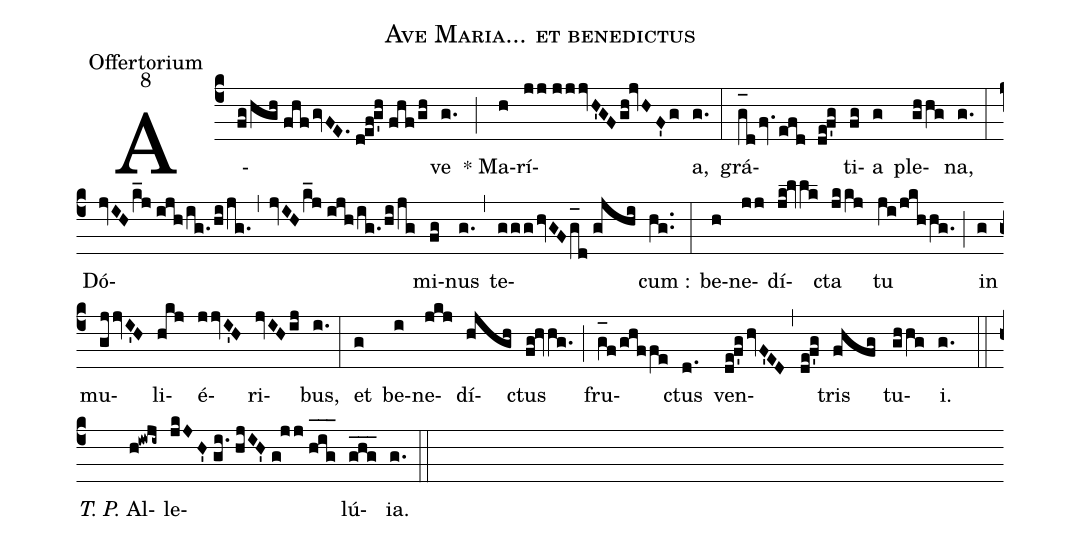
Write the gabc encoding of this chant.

name:Ave Maria... et benedictus;
office-part:Offertorium;
mode:8;
%%
(c4) A(fg/hgh//fhfgvFE.//def!g'h//fhf/gh)ve(g.) (;) * Ma(h)rí(jj//jjjvH'GFgh!jvHF'g)a,(g.) (:) grá(g_[oh:h]dfv.efd de!f'g)ti(fg)a(g) ple(ghhg)na,(g.) (:) Dó(jvIHk_j//ijh/ig./hi/jg.)(,)(jvIHk_j//ijh/ig./hi/jg)mi(fg)nus(g.) (,) te(ggghvGFg_[oh:h]d//gjhi)cum :(hg..) (:) be(h)ne(jj)dí(jk!lvlk)cta(jkkj) tu(ji/jkhhg.) (;) in(g) mu(gjjvI'H)li(hkj)é(jjvI'H)ri(jvIHij)bus,(i.) (:) et(g) be(i)ne(jkj)dí(hjgh)ctus(fg!hvhg.) (;) fru(g_[oh:h]f/ghffe)ctus(d.) ven(de!f'ghvF'ED,de!f'g)tris(fhfg) tu(ghhg)i.(g.) (::) <i>T. P.</i> Al(h!iwji~)le(jkJH'//gi.//hjIH'//g!jj//h_[oh:h]i_[oh:h]g_[oh:h])lú(ghg___){ia}.(g.) (::)
